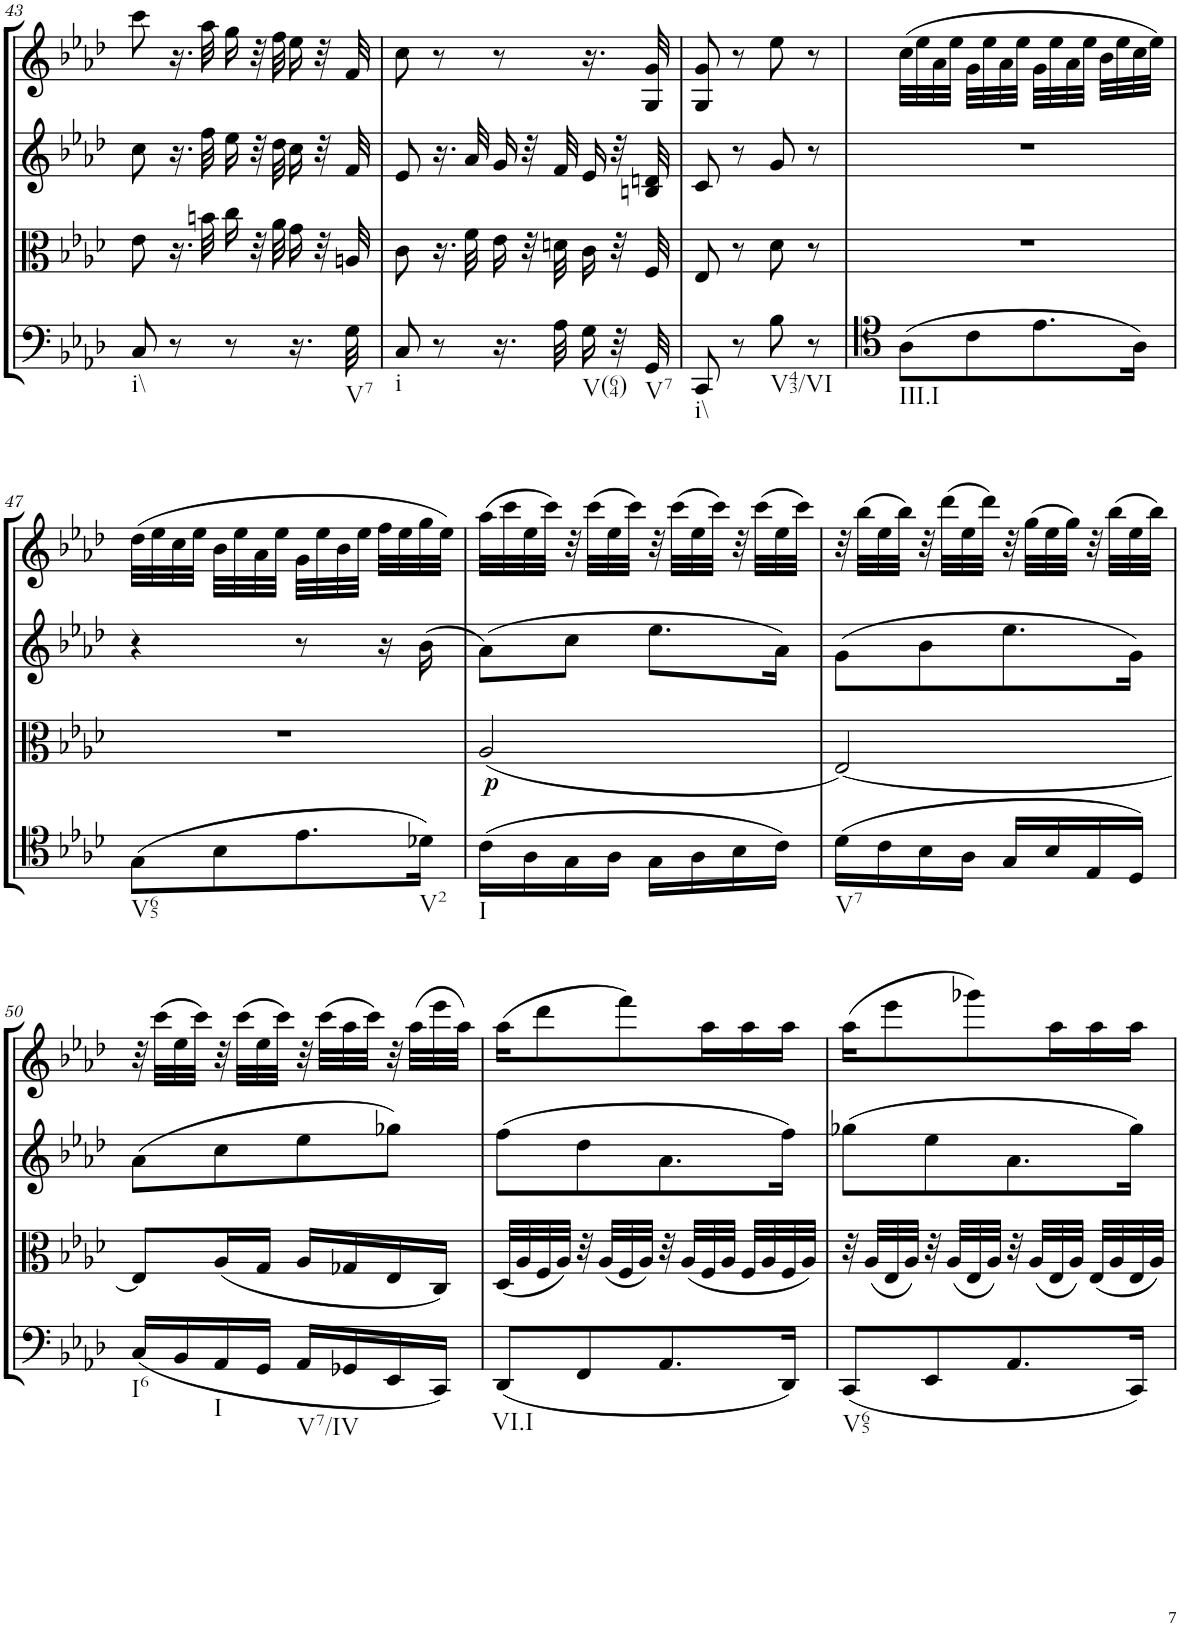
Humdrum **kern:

**kern	**kern	**dynam	**kern	**kern
*part4	*part3	*part3	*part2	*part1
*staff4	*staff3	*staff3	*staff2	*staff1
*I"Cello	*I"Viola	*	*I"2nd Violin	*I"1st Violin
*	*I'Vla	*	*I'Vln	*I'Vln
!!LO:PB:g=z
*clefF4	*clefC3	*	*clefG2	*clefG2
*k[b-e-a-d-]	*k[b-e-a-d-]	*	*k[b-e-a-d-]	*k[b-e-a-d-]
*f:	*f:	*	*f:	*f:
*M2/4	*M2/4	*	*M2/4	*M2/4
=43	=43	=43	=43	=43
!LO:TX:b:t=i\\	!	!	!	!
8C/	8e-\	.	8cc\	8ccc\
8r	16.r	.	16.r	16.r
.	32bn\	.	32ff\	32aa-\
8r	16cc\	.	16ee-\	16gg\
.	32r	.	32r	32r
.	32a-\	.	32dd-\	32ff\
16.r	16g\	.	16cc\	16ee-\
.	32r	.	32r	32r
!LO:TX:b:t=V7	!	!	!	!
32G\	32An/	.	32f/	32f/
=44	=44	=44	=44	=44
!LO:TX:b:t=i	!	!	!	!
8C/	8c\	.	8e-/	8cc\
8r	16.r	.	16.r	8r
.	32f\	.	32a-/	.
16.r	16e-\	.	16g/	8r
.	32r	.	32r	.
32A-\	32dn\	.	32f/	.
!LO:TX:b:t=V(64)	!	!	!	!
16G\	16c\	.	16e-/	16.r
32r	32r	.	32r	.
!LO:TX:b:t=V7	!	!	!	!
32GG/	32F/	.	32Bn/ 32dn/	32G/ 32g/
=45	=45	=45	=45	=45
!LO:TX:b:t=i\\	!	!	!	!
8CC/	8E-/	.	8c/	8G/ 8g/
8r	8r	.	8r	8r
!LO:TX:b:t=V43/VI	!	!	!	!
8B-\	8d-\	.	8g/	8ee-\
8r	8r	.	8r	8r
=46	=46	=46	=46	=46
!LO:TX:b:t=III.I	!	!	!	!
(8A-\L	2r	.	2r	(32cc\LLL
.	.	.	.	32ee-\
.	.	.	.	32a-\
.	.	.	.	32ee-\JJJ
8c\	.	.	.	32g\LLL
.	.	.	.	32ee-\
.	.	.	.	32a-\
.	.	.	.	32ee-\JJJ
8.e-\	.	.	.	32g\LLL
.	.	.	.	32ee-\
.	.	.	.	32a-\
.	.	.	.	32ee-\JJJ
.	.	.	.	32b-\LLL
.	.	.	.	32ee-\
16A-\Jk)	.	.	.	32cc\
.	.	.	.	32ee-\JJJ)
!!LO:LB:g=z
=47	=47	=47	=47	=47
!LO:TX:b:t=V65	!	!	!	!
(8G\L	2r	.	4r	(32dd-\LLL
.	.	.	.	32ee-\
.	.	.	.	32cc\
.	.	.	.	32ee-\JJJ
8B-\	.	.	.	32b-\LLL
.	.	.	.	32ee-\
.	.	.	.	32a-\
.	.	.	.	32ee-\JJJ
8.e-\	.	.	8r	32g\LLL
.	.	.	.	32ee-\
.	.	.	.	32b-\
.	.	.	.	32ee-\JJJ
.	.	.	16r	32ff\LLL
.	.	.	.	32ee-\
!LO:TX:b:t=V2	!	!	!	!
16d-X\Jk)	.	.	(16b-\	32gg\
.	.	.	.	32ee-\JJJ)
=48	=48	=48	=48	=48
!LO:TX:b:t=I	!	!	!	!
!	!	!LO:DY:b	!	!
(16c\LL	(2A-/	p	(8a-\L)	(32aa-\LLL
.	.	.	.	32ccc\
16A-\	.	.	.	32ee-\
.	.	.	.	32ccc\JJJ)
16G\	.	.	8cc\J	32r
.	.	.	.	(32ccc\LLL
16A-\JJ	.	.	.	32ee-\
.	.	.	.	32ccc\JJJ)
16G\LL	.	.	8.ee-\L	32r
.	.	.	.	(32ccc\LLL
16A-\	.	.	.	32ee-\
.	.	.	.	32ccc\JJJ)
16B-\	.	.	.	32r
.	.	.	.	(32ccc\LLL
16c\JJ)	.	.	16a-\Jk)	32ee-\
.	.	.	.	32ccc\JJJ)
=49	=49	=49	=49	=49
!LO:TX:b:t=V7	!	!	!	!
(16d-\LL	[2E-/)	.	(8g\L	32r
.	.	.	.	(32bb-\LLL
16c\	.	.	.	32ee-\
.	.	.	.	32bb-\JJJ)
16B-\	.	.	8b-\	32r
.	.	.	.	(32ddd-\LLL
16A-\JJ	.	.	.	32ee-\
.	.	.	.	32ddd-\JJJ)
16G/LL	.	.	8.ee-\	32r
.	.	.	.	(32gg\LLL
16B-/	.	.	.	32ee-\
.	.	.	.	32gg\JJJ)
16E-/	.	.	.	32r
.	.	.	.	(32bb-\LLL
16D-/JJ)	.	.	16g\Jk)	32ee-\
.	.	.	.	32bb-\JJJ)
!!LO:LB:g=z
=50	=50	=50	=50	=50
!LO:TX:b:t=I6	!	!	!	!
(16C/LL	8E-/L]	.	(8a-\L	32r
.	.	.	.	(32ccc\LLL
16BB-/	.	.	.	32ee-\
.	.	.	.	32ccc\JJJ)
!LO:TX:b:t=I	!	!	!	!
16AA-/	(16A-/L	.	8cc\	32r
.	.	.	.	(32ccc\LLL
16GG/JJ	16G/JJ	.	.	32ee-\
.	.	.	.	32ccc\JJJ)
!LO:TX:b:t=V7/IV	!	!	!	!
16AA-/LL	16A-/LL	.	8ee-\	32r
.	.	.	.	(32ccc\LLL
16GG-X/	16G-X/	.	.	32aa-\
.	.	.	.	32ccc\JJJ)
16EE-/	16E-/	.	8gg-X\J)	32r
.	.	.	.	(32aa-\LLL
16CC/JJ)	16C/JJ)	.	.	32eee-\
.	.	.	.	32aa-\JJJ)
=51	=51	=51	=51	=51
!LO:TX:b:t=VI.I	!	!	!	!
(8DD-/L	(32D-/LLL	.	(8ff\L	(16aa-\KL
.	32A-/	.	.	.
.	32F/	.	.	8ddd-\
.	32A-/JJJ)	.	.	.
8FF/	32r	.	8dd-\	.
.	(32A-/LLL	.	.	.
.	32F/	.	.	8fff\)
.	32A-/JJJ)	.	.	.
8.AA-/	32r	.	8.a-\	.
.	(32A-/LLL	.	.	.
.	32F/	.	.	16aa-\L
.	32A-/JJJ	.	.	.
.	32F/LLL	.	.	16aa-\
.	32A-/	.	.	.
16DD-/Jk)	32F/	.	16ff\Jk)	16aa-\JJ
.	32A-/JJJ)	.	.	.
=52	=52	=52	=52	=52
!LO:TX:b:t=V65	!	!	!	!
(8CC/L	32r	.	(8gg-X\L	(16aa-\KL
.	(32A-/LLL	.	.	.
.	32E-/	.	.	8eee-\
.	32A-/JJJ)	.	.	.
8EE-/	32r	.	8ee-\	.
.	(32A-/LLL	.	.	.
.	32E-/	.	.	8ggg-X\)
.	32A-/JJJ)	.	.	.
8.AA-/	32r	.	8.a-\	.
.	(32A-/LLL	.	.	.
.	32E-/	.	.	16aa-\L
.	32A-/JJJ)	.	.	.
.	(32E-/LLL	.	.	16aa-\
.	32A-/	.	.	.
16CC/Jk)	32E-/	.	16gg-\Jk)	16aa-\JJ
.	32A-/JJJ)	.	.	.
=	=	=	=	=
*-	*-	*-	*-	*-
